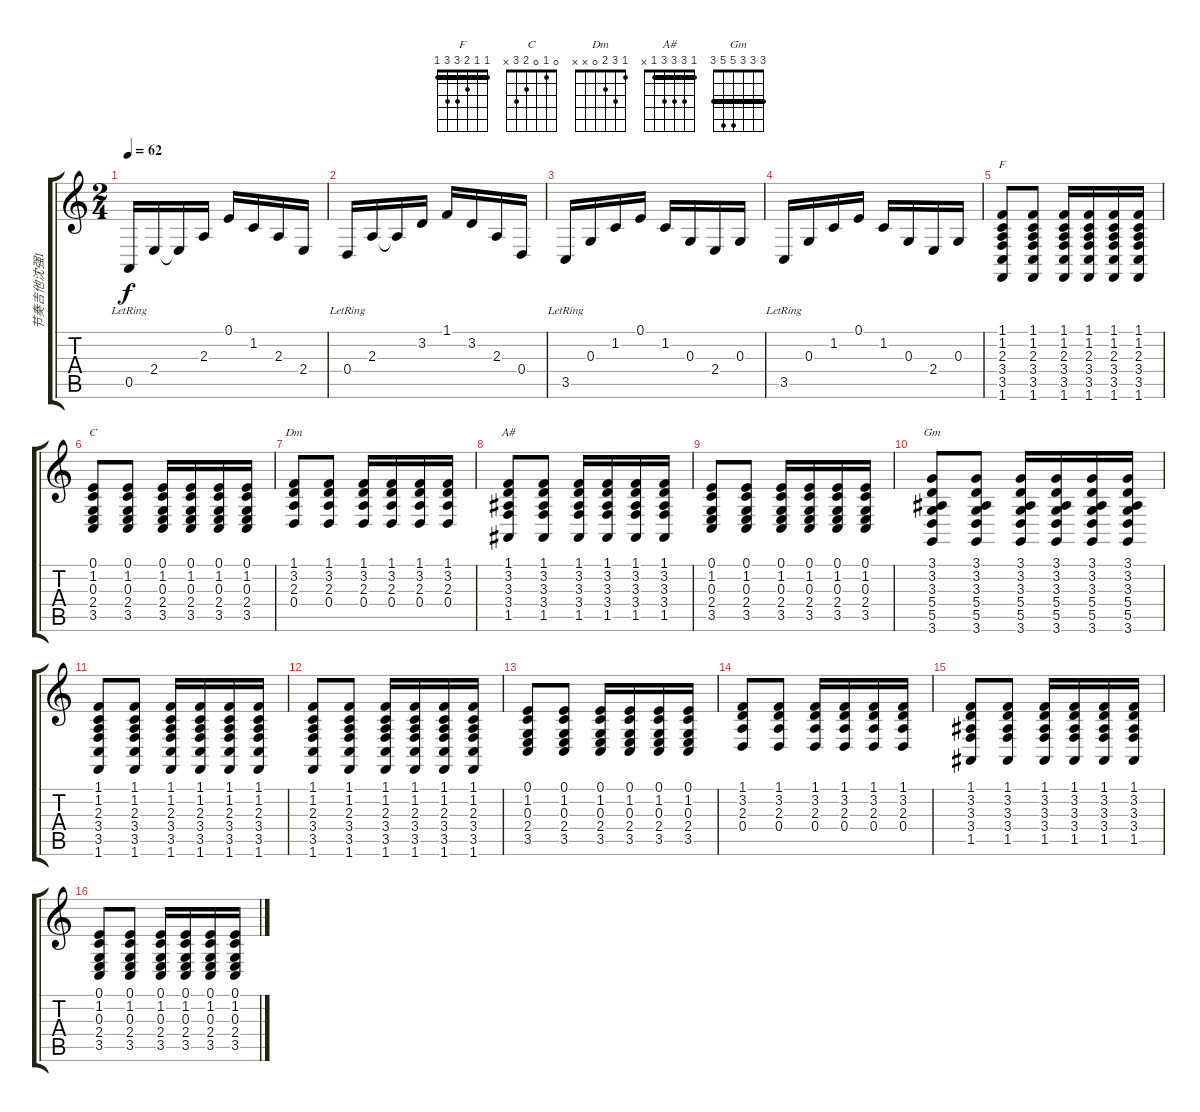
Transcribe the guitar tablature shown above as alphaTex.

\track ("节奏吉他沈强1" "节奏吉他沈强1") {instrument brightacousticpiano}
\staff {score tabs}
\tuning (E4 B3 G3 D3 A2 E2) {hide}
\chord ("F" 1 1 2 3 3 1) {barre 1}
\chord ("C" 0 1 0 2 3 x)
\chord ("Dm" 1 3 2 0 x x)
\chord ("A#" 1 3 3 3 1 x) {barre 1}
\chord ("Gm" 3 3 3 5 5 3) {barre 3}
\ts (2 4)
\tempo 62
\clef g2
\ks c
0.5{lr}.16{dy f} 2.4.16 2.4{t}.16 2.3.16 0.1.16 1.2.16 2.3.16 2.4.16 |
0.4{lr}.16 2.3.16 2.3{t}.16 3.2.16 1.1.16 3.2.16 2.3.16 0.4.16 |
3.5{lr}.16 0.3.16 1.2.16 0.1.16 1.2.16 0.3.16 2.4.16 0.3.16 |
3.5{lr}.16 0.3.16 1.2.16 0.1.16 1.2.16 0.3.16 2.4.16 0.3.16 |
(1.1 1.2 2.3 3.4 3.5 1.6).8{ch "F"} (1.1 1.2 2.3 3.4 3.5 1.6).8 (1.1 1.2 2.3 3.4 3.5 1.6).16 (1.1 1.2 2.3 3.4 3.5 1.6).16 (1.1 1.2 2.3 3.4 3.5 1.6).16 (1.1 1.2 2.3 3.4 3.5 1.6).16 |
(0.1 1.2 0.3 2.4 3.5).8{ch "C"} (0.1 1.2 0.3 2.4 3.5).8 (0.1 1.2 0.3 2.4 3.5).16 (0.1 1.2 0.3 2.4 3.5).16 (0.1 1.2 0.3 2.4 3.5).16 (0.1 1.2 0.3 2.4 3.5).16 |
(1.1 3.2 2.3 0.4).8{ch "Dm"} (1.1 3.2 2.3 0.4).8 (1.1 3.2 2.3 0.4).16 (1.1 3.2 2.3 0.4).16 (1.1 3.2 2.3 0.4).16 (1.1 3.2 2.3 0.4).16 |
(1.1 3.2 3.3 3.4 1.5).8{ch "A#"} (1.1 3.2 3.3 3.4 1.5).8 (1.1 3.2 3.3 3.4 1.5).16 (1.1 3.2 3.3 3.4 1.5).16 (1.1 3.2 3.3 3.4 1.5).16 (1.1 3.2 3.3 3.4 1.5).16 |
(0.1 1.2 0.3 2.4 3.5).8 (0.1 1.2 0.3 2.4 3.5).8 (0.1 1.2 0.3 2.4 3.5).16 (0.1 1.2 0.3 2.4 3.5).16 (0.1 1.2 0.3 2.4 3.5).16 (0.1 1.2 0.3 2.4 3.5).16 |
(3.1 3.2 3.3 5.4 5.5 3.6).8{ch "Gm"} (3.1 3.2 3.3 5.4 5.5 3.6).8 (3.1 3.2 3.3 5.4 5.5 3.6).16 (3.1 3.2 3.3 5.4 5.5 3.6).16 (3.1 3.2 3.3 5.4 5.5 3.6).16 (3.1 3.2 3.3 5.4 5.5 3.6).16 |
(1.1 1.2 2.3 3.4 3.5 1.6).8 (1.1 1.2 2.3 3.4 3.5 1.6).8 (1.1 1.2 2.3 3.4 3.5 1.6).16 (1.1 1.2 2.3 3.4 3.5 1.6).16 (1.1 1.2 2.3 3.4 3.5 1.6).16 (1.1 1.2 2.3 3.4 3.5 1.6).16 |
(1.1 1.2 2.3 3.4 3.5 1.6).8 (1.1 1.2 2.3 3.4 3.5 1.6).8 (1.1 1.2 2.3 3.4 3.5 1.6).16 (1.1 1.2 2.3 3.4 3.5 1.6).16 (1.1 1.2 2.3 3.4 3.5 1.6).16 (1.1 1.2 2.3 3.4 3.5 1.6).16 |
(0.1 1.2 0.3 2.4 3.5).8 (0.1 1.2 0.3 2.4 3.5).8 (0.1 1.2 0.3 2.4 3.5).16 (0.1 1.2 0.3 2.4 3.5).16 (0.1 1.2 0.3 2.4 3.5).16 (0.1 1.2 0.3 2.4 3.5).16 |
(1.1 3.2 2.3 0.4).8 (1.1 3.2 2.3 0.4).8 (1.1 3.2 2.3 0.4).16 (1.1 3.2 2.3 0.4).16 (1.1 3.2 2.3 0.4).16 (1.1 3.2 2.3 0.4).16 |
(1.1 3.2 3.3 3.4 1.5).8 (1.1 3.2 3.3 3.4 1.5).8 (1.1 3.2 3.3 3.4 1.5).16 (1.1 3.2 3.3 3.4 1.5).16 (1.1 3.2 3.3 3.4 1.5).16 (1.1 3.2 3.3 3.4 1.5).16 |
(0.1 1.2 0.3 2.4 3.5).8 (0.1 1.2 0.3 2.4 3.5).8 (0.1 1.2 0.3 2.4 3.5).16 (0.1 1.2 0.3 2.4 3.5).16 (0.1 1.2 0.3 2.4 3.5).16 (0.1 1.2 0.3 2.4 3.5).16
